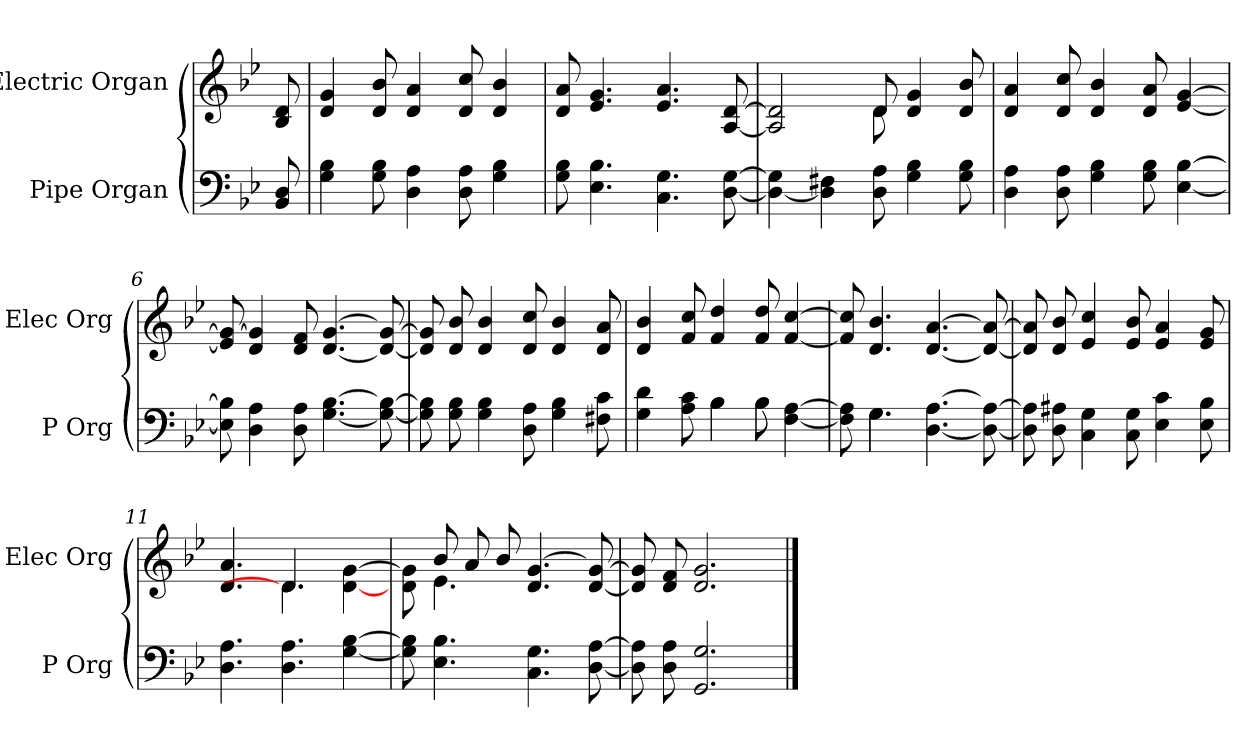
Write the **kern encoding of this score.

**kern	**kern
*part2	*part1
*staff2	*staff1
*I"Pipe Organ	*I"Electric Organ
*I'P Org	*I'Elec Org
*clefF4	*clefG2
*k[b-e-]	*k[b-e-]
*B-:	*B-:
=1	=1
8BB- 8D	8B-/ 8d/
=2	=2
4G 4B-	4d 4g
8G 8B-	8d 8b-
4D 4A	4d 4a
8D 8A	8d 8cc
4G 4B-	4d 4b-
=3	=3
8G 8B-	8d 8a
4.E- 4.B-	4.e- 4.g
4.C 4.G	4.e- 4.a
[8D [8G	[8A [8d
=4	=4
*	*^
4D\_ 4G\]	2A] 2d]	2ryy
4D] 4F#X	.	.
8D 8A	8d/	8d
4G 4B-	4d 4g	4.ryy
8G 8B-	8d 8b-	.
*	*v	*v
=5	=5
4D 4A	4d 4a
8D 8A	8d 8cc
4G 4B-	4d 4b-
8G 8B-	8d 8a
[4E- [4B-	[4e- [4g
=6	=6
8E-\] 8B-\]	8e-/] 8g/_
4D 4A	4d 4g]
8D 8A	8d 8f
[4.G [4.B-	[4.d [4.g
8G_ 8B-_	8d_ 8g_
=7	=7
8G\] 8B-\]	8d/] 8g/]
8G 8B-	8d 8b-
4G 4B-	4d 4b-
8D 8A	8d 8cc
4G 4B-	4d 4b-
8F#X 8c	8d 8a
=8	=8
*^	*
4G 4d	4.ryy	4d 4b-
8A 8c	.	8f 8cc
4B-\	4B-	4f 4dd
8B-\	8B-	8f 8dd
[4F [4A	4ryy	[4f [4cc
=9	=9	=9
8F\] 8A\]	8ryy	8f/] 8cc/]
4.G\	4.G	4.d 4.b-
[4.D [4.A	2ryy	[4.d [4.a
8D_ 8A_	.	8d_ 8a_
*v	*v	*
=10	=10
8D\] 8A\]	8d/] 8a/]
8D 8A#X	8d 8b-
4C 4G	4e- 4cc
8C 8G	8e- 8b-
4E- 4c	4e- 4a
8E- 8B-	8e- 8g
=11	=11
*	*^
4.D 4.A	4.d 4.a	4.ryy
4.D 4.A	4.d/	4.d]
[4G [4B-	[4d\ [4g\	4ryy
=12	=12	=12
8G\] 8B-\]	8d\ 8g\]	8ryy
4.E- 4.B-	8b-/	4.e-
.	8a/	.
.	8b-/	.
4.C 4.G	4.d [4.g	2ryy
[8D [8A	[8d 8g_	.
*	*v	*v
=13	=13
8D\] 8A\]	8d/] 8g/]
8D 8A	8d 8f
2.GG 2.G	2.d 2.g
==	==
*-	*-
